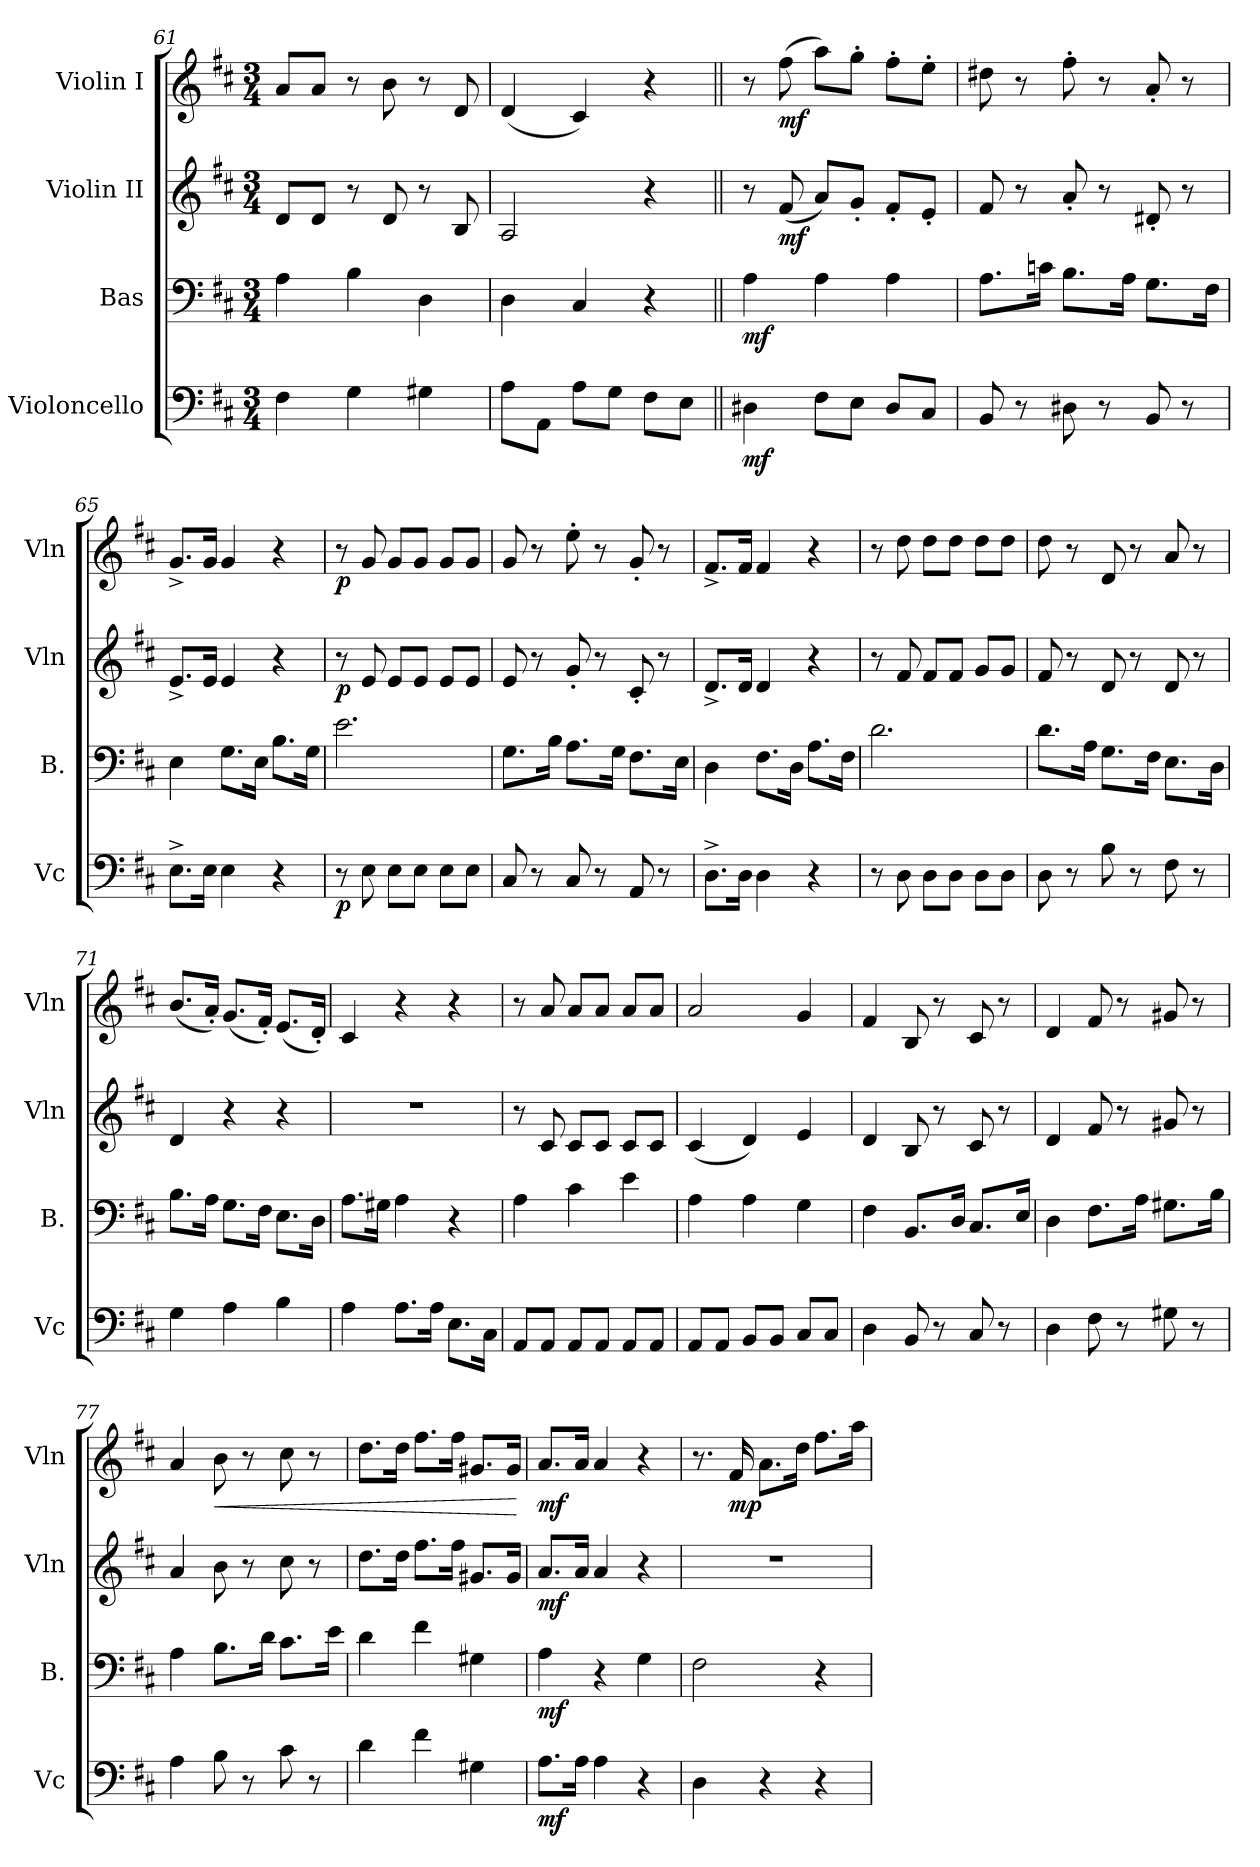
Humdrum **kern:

**kern	**dynam	**kern	**dynam	**kern	**dynam	**kern	**dynam
*part4	*part4	*part3	*part3	*part2	*part2	*part1	*part1
*staff4	*staff4	*staff3	*staff3	*staff2	*staff2	*staff1	*staff1
*I"Violoncello	*	*I"Bas	*	*I"Violin II	*	*I"Violin I	*
*I'Vc	*	*I'B.	*	*I'Vln	*	*I'Vln	*
*clefF4	*	*clefF4	*	*clefG2	*	*clefG2	*
*k[f#c#]	*	*k[f#c#]	*	*k[f#c#]	*	*k[f#c#]	*
*M3/4	*	*M3/4	*	*M3/4	*	*M3/4	*
=61	=61	=61	=61	=61	=61	=61	=61
4F#\	.	4A\	.	8d/L	.	8a/L	.
.	.	.	.	8d/J	.	8a/J	.
4G\	.	4B\	.	8r	.	8r	.
.	.	.	.	8d/	.	8b\	.
4G#X\	.	4D\	.	8r	.	8r	.
.	.	.	.	8B/	.	8d/	.
!!LO:LB:g=z
=62	=62	=62	=62	=62	=62	=62	=62
8A\L	.	4D\	.	2A/	.	(4d/	.
8AA\J	.	.	.	.	.	.	.
8A\L	.	4C#/	.	.	.	4c#/)	.
8G\J	.	.	.	.	.	.	.
8F#\L	.	4r	.	4r	.	4r	.
8E\J	.	.	.	.	.	.	.
=63||	=63||	=63||	=63||	=63||	=63||	=63||	=63||
!	!LO:DY:b	!	!LO:DY:b	!	!	!	!
4D#X\	mf	4A\	mf	8r	.	8r	.
!	!	!	!	!	!LO:DY:b	!	!LO:DY:b
.	.	.	.	(8f#/	mf	(8ff#\	mf
8F#\L	.	4A\	.	8a/L)	.	8aa\L)	.
8E\J	.	.	.	8g'/J	.	8gg'\J	.
8D#/L	.	4A\	.	8f#'/L	.	8ff#'\L	.
8C#/J	.	.	.	8e'/J	.	8ee'\J	.
=64	=64	=64	=64	=64	=64	=64	=64
8BB/	.	8.A\L	.	8f#/	.	8dd#X\	.
8r	.	.	.	8r	.	8r	.
.	.	16cn\Jk	.	.	.	.	.
8D#X\	.	8.B\L	.	8a'/	.	8ff#'\	.
8r	.	.	.	8r	.	8r	.
.	.	16A\Jk	.	.	.	.	.
8BB/	.	8.G\L	.	8d#X'/	.	8a'/	.
8r	.	.	.	8r	.	8r	.
.	.	16F#\Jk	.	.	.	.	.
=65	=65	=65	=65	=65	=65	=65	=65
8.E^\L	.	4E\	.	8.e^/L	.	8.g^/L	.
16E\Jk	.	.	.	16e/Jk	.	16g/Jk	.
4E\	.	8.G\L	.	4e/	.	4g/	.
.	.	16E\Jk	.	.	.	.	.
4r	.	8.B\L	.	4r	.	4r	.
.	.	16G\Jk	.	.	.	.	.
=66	=66	=66	=66	=66	=66	=66	=66
!	!LO:DY:b	!	!	!	!LO:DY:b	!	!LO:DY:b
8r	p	2.e\	.	8r	p	8r	p
8E\	.	.	.	8e/	.	8g/	.
8E\L	.	.	.	8e/L	.	8g/L	.
8E\J	.	.	.	8e/J	.	8g/J	.
8E\L	.	.	.	8e/L	.	8g/L	.
8E\J	.	.	.	8e/J	.	8g/J	.
!!LO:PB:g=z
=67	=67	=67	=67	=67	=67	=67	=67
8C#/	.	8.G\L	.	8e/	.	8g/	.
8r	.	.	.	8r	.	8r	.
.	.	16B\Jk	.	.	.	.	.
8C#/	.	8.A\L	.	8g'/	.	8ee'\	.
8r	.	.	.	8r	.	8r	.
.	.	16G\Jk	.	.	.	.	.
8AA/	.	8.F#\L	.	8c#'/	.	8g'/	.
8r	.	.	.	8r	.	8r	.
.	.	16E\Jk	.	.	.	.	.
=68	=68	=68	=68	=68	=68	=68	=68
8.D^\L	.	4D\	.	8.d^/L	.	8.f#^/L	.
16D\Jk	.	.	.	16d/Jk	.	16f#/Jk	.
4D\	.	8.F#\L	.	4d/	.	4f#/	.
.	.	16D\Jk	.	.	.	.	.
4r	.	8.A\L	.	4r	.	4r	.
.	.	16F#\Jk	.	.	.	.	.
=69	=69	=69	=69	=69	=69	=69	=69
8r	.	2.d\	.	8r	.	8r	.
8D\	.	.	.	8f#/	.	8dd\	.
8D\L	.	.	.	8f#/L	.	8dd\L	.
8D\J	.	.	.	8f#/J	.	8dd\J	.
8D\L	.	.	.	8g/L	.	8dd\L	.
8D\J	.	.	.	8g/J	.	8dd\J	.
=70	=70	=70	=70	=70	=70	=70	=70
8D\	.	8.d\L	.	8f#/	.	8dd\	.
8r	.	.	.	8r	.	8r	.
.	.	16A\Jk	.	.	.	.	.
8B\	.	8.G\L	.	8d/	.	8d/	.
8r	.	.	.	8r	.	8r	.
.	.	16F#\Jk	.	.	.	.	.
8F#\	.	8.E\L	.	8d/	.	8a/	.
8r	.	.	.	8r	.	8r	.
.	.	16D\Jk	.	.	.	.	.
=71	=71	=71	=71	=71	=71	=71	=71
4G\	.	8.B\L	.	4d/	.	(8.b/L	.
.	.	16A\Jk	.	.	.	16a'/Jk)	.
4A\	.	8.G\L	.	4r	.	(8.g/L	.
.	.	16F#\Jk	.	.	.	16f#'/Jk)	.
4B\	.	8.E\L	.	4r	.	(8.e/L	.
.	.	16D\Jk	.	.	.	16d'/Jk)	.
!!LO:LB:g=z
=72	=72	=72	=72	=72	=72	=72	=72
4A\	.	8.A\L	.	2.r	.	4c#/	.
.	.	16G#X\Jk	.	.	.	.	.
8.A\L	.	4A\	.	.	.	4r	.
16A\Jk	.	.	.	.	.	.	.
8.E\L	.	4r	.	.	.	4r	.
16C#\Jk	.	.	.	.	.	.	.
=73	=73	=73	=73	=73	=73	=73	=73
8AA/L	.	4A\	.	8r	.	8r	.
8AA/J	.	.	.	8c#/	.	8a/	.
8AA/L	.	4c#\	.	8c#/L	.	8a/L	.
8AA/J	.	.	.	8c#/J	.	8a/J	.
8AA/L	.	4e\	.	8c#/L	.	8a/L	.
8AA/J	.	.	.	8c#/J	.	8a/J	.
=74	=74	=74	=74	=74	=74	=74	=74
8AA/L	.	4A\	.	(4c#/	.	2a/	.
8AA/J	.	.	.	.	.	.	.
8BB/L	.	4A\	.	4d/)	.	.	.
8BB/J	.	.	.	.	.	.	.
8C#/L	.	4G\	.	4e/	.	4g/	.
8C#/J	.	.	.	.	.	.	.
=75	=75	=75	=75	=75	=75	=75	=75
4D\	.	4F#\	.	4d/	.	4f#/	.
8BB/	.	8.BB/L	.	8B/	.	8B/	.
8r	.	.	.	8r	.	8r	.
.	.	16D/Jk	.	.	.	.	.
8C#/	.	8.C#/L	.	8c#/	.	8c#/	.
8r	.	.	.	8r	.	8r	.
.	.	16E/Jk	.	.	.	.	.
=76	=76	=76	=76	=76	=76	=76	=76
4D\	.	4D\	.	4d/	.	4d/	.
8F#\	.	8.F#\L	.	8f#/	.	8f#/	.
8r	.	.	.	8r	.	8r	.
.	.	16A\Jk	.	.	.	.	.
8G#X\	.	8.G#X\L	.	8g#X/	.	8g#X/	.
8r	.	.	.	8r	.	8r	.
.	.	16B\Jk	.	.	.	.	.
!!LO:LB:g=z
=77	=77	=77	=77	=77	=77	=77	=77
4A\	.	4A\	.	4a/	.	4a/	.
!	!	!	!	!	!	!	!LO:HP:b
8B\	.	8.B\L	.	8b\	.	8b\	<
8r	.	.	.	8r	.	8r	.
.	.	16d\Jk	.	.	.	.	.
8c#\	.	8.c#\L	.	8cc#\	.	8cc#\	.
8r	.	.	.	8r	.	8r	.
.	.	16e\Jk	.	.	.	.	.
=78	=78	=78	=78	=78	=78	=78	=78
4d\	.	4d\	.	8.dd\L	.	8.dd\L	.
.	.	.	.	16dd\Jk	.	16dd\Jk	.
4f#\	.	4f#\	.	8.ff#\L	.	8.ff#\L	.
.	.	.	.	16ff#\Jk	.	16ff#\Jk	.
4G#X\	.	4G#X\	.	8.g#X/L	.	8.g#X/L	.
.	.	.	.	16g#/Jk	.	16g#/Jk	.
.	.	.	.	.	.	.	[
=79	=79	=79	=79	=79	=79	=79	=79
!	!LO:DY:b	!	!LO:DY:b	!	!LO:DY:b	!	!LO:DY:b
8.A\L	mf	4A\	mf	8.a/L	mf	8.a/L	mf
16A\Jk	.	.	.	16a/Jk	.	16a/Jk	.
4A\	.	4r	.	4a/	.	4a/	.
4r	.	4G\	.	4r	.	4r	.
=80	=80	=80	=80	=80	=80	=80	=80
4D\	.	2F#\	.	2.r	.	8.r	.
!	!	!	!	!	!	!	!LO:DY:b
.	.	.	.	.	.	16f#/	mp
4r	.	.	.	.	.	8.a\L	.
.	.	.	.	.	.	16dd\Jk	.
4r	.	4r	.	.	.	8.ff#\L	.
.	.	.	.	.	.	16aa\Jk	.
=	=	=	=	=	=	=	=
*-	*-	*-	*-	*-	*-	*-	*-
